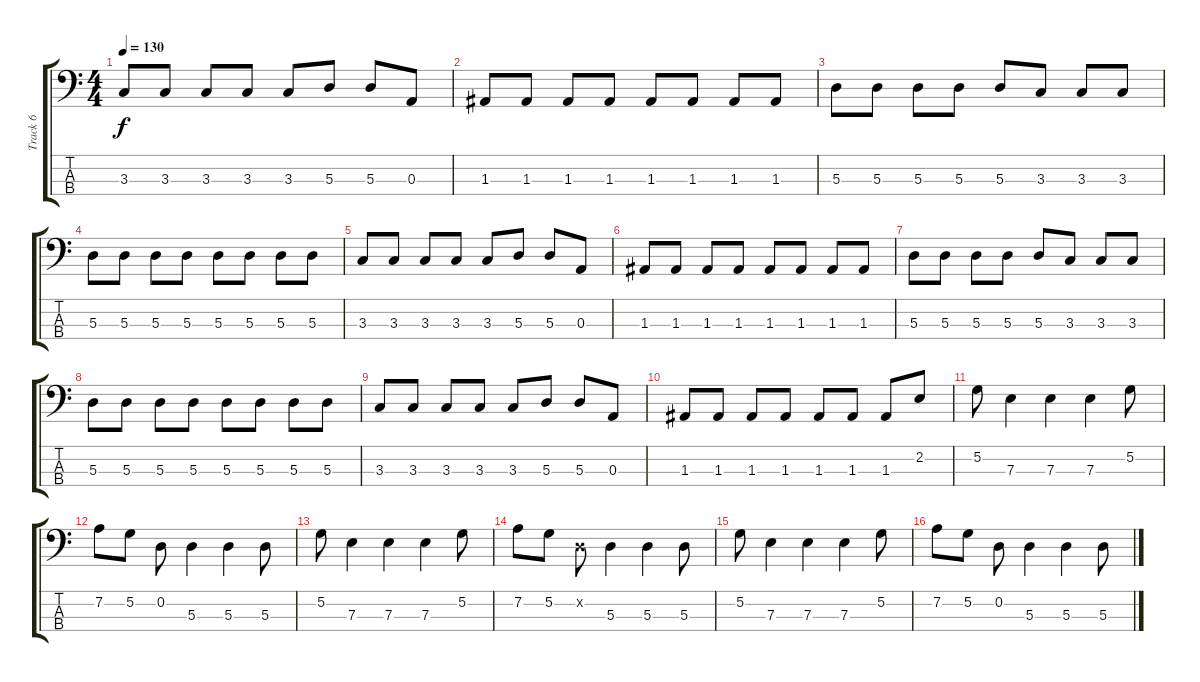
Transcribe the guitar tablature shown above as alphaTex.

\track ("Track 6" "Track 6") {instrument electricbassfinger}
\staff {score tabs}
\tuning (G2 D2 A1 E1) {hide}
\ts (4 4)
\tempo 130
\clef f4
\ks c
3.3.8{dy f} 3.3.8 3.3.8 3.3.8 3.3.8 5.3.8 5.3.8 0.3.8 |
1.3.8 1.3.8 1.3.8 1.3.8 1.3.8 1.3.8 1.3.8 1.3.8 |
5.3.8 5.3.8 5.3.8 5.3.8 5.3.8 3.3.8 3.3.8 3.3.8 |
5.3.8 5.3.8 5.3.8 5.3.8 5.3.8 5.3.8 5.3.8 5.3.8 |
3.3.8 3.3.8 3.3.8 3.3.8 3.3.8 5.3.8 5.3.8 0.3.8 |
1.3.8 1.3.8 1.3.8 1.3.8 1.3.8 1.3.8 1.3.8 1.3.8 |
5.3.8 5.3.8 5.3.8 5.3.8 5.3.8 3.3.8 3.3.8 3.3.8 |
5.3.8 5.3.8 5.3.8 5.3.8 5.3.8 5.3.8 5.3.8 5.3.8 |
3.3.8 3.3.8 3.3.8 3.3.8 3.3.8 5.3.8 5.3.8 0.3.8 |
1.3.8 1.3.8 1.3.8 1.3.8 1.3.8 1.3.8 1.3.8 2.2.8 |
5.2.8 7.3.4 7.3.4 7.3.4 5.2.8 |
7.2.8 5.2.8 0.2.8 5.3.4 5.3.4 5.3.8 |
5.2.8 7.3.4 7.3.4 7.3.4 5.2.8 |
7.2.8 5.2.8 0.2{x}.8 5.3.4 5.3.4 5.3.8 |
5.2.8 7.3.4 7.3.4 7.3.4 5.2.8 |
7.2.8 5.2.8 0.2.8 5.3.4 5.3.4 5.3.8
